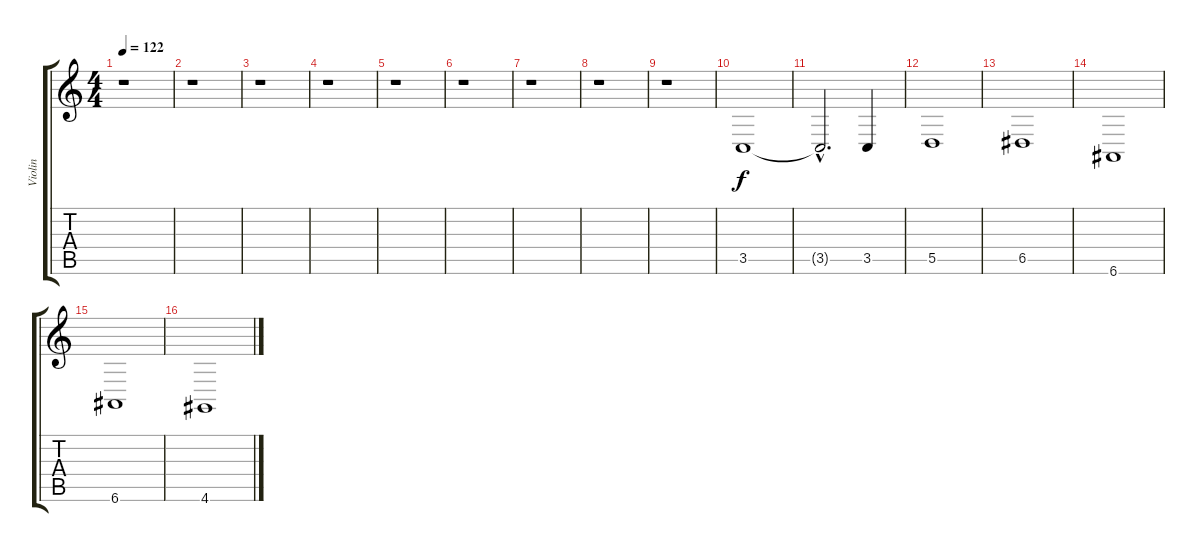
\track ("Violin" "Violin") {instrument violin}
\staff {score tabs}
\tuning (E4 B3 G3 D3 A2 E2) {hide}
\ts (4 4)
\tempo 122
\clef g2
\ks c
r.1{dy f} |
r.1 |
r.1 |
r.1 |
r.1 |
r.1 |
r.1 |
r.1 |
r.1 |
3.5.1 |
3.5{hac t}.2{d} 3.5.4 |
5.5.1 |
6.5.1 |
6.6.1 |
6.6.1 |
4.6.1
